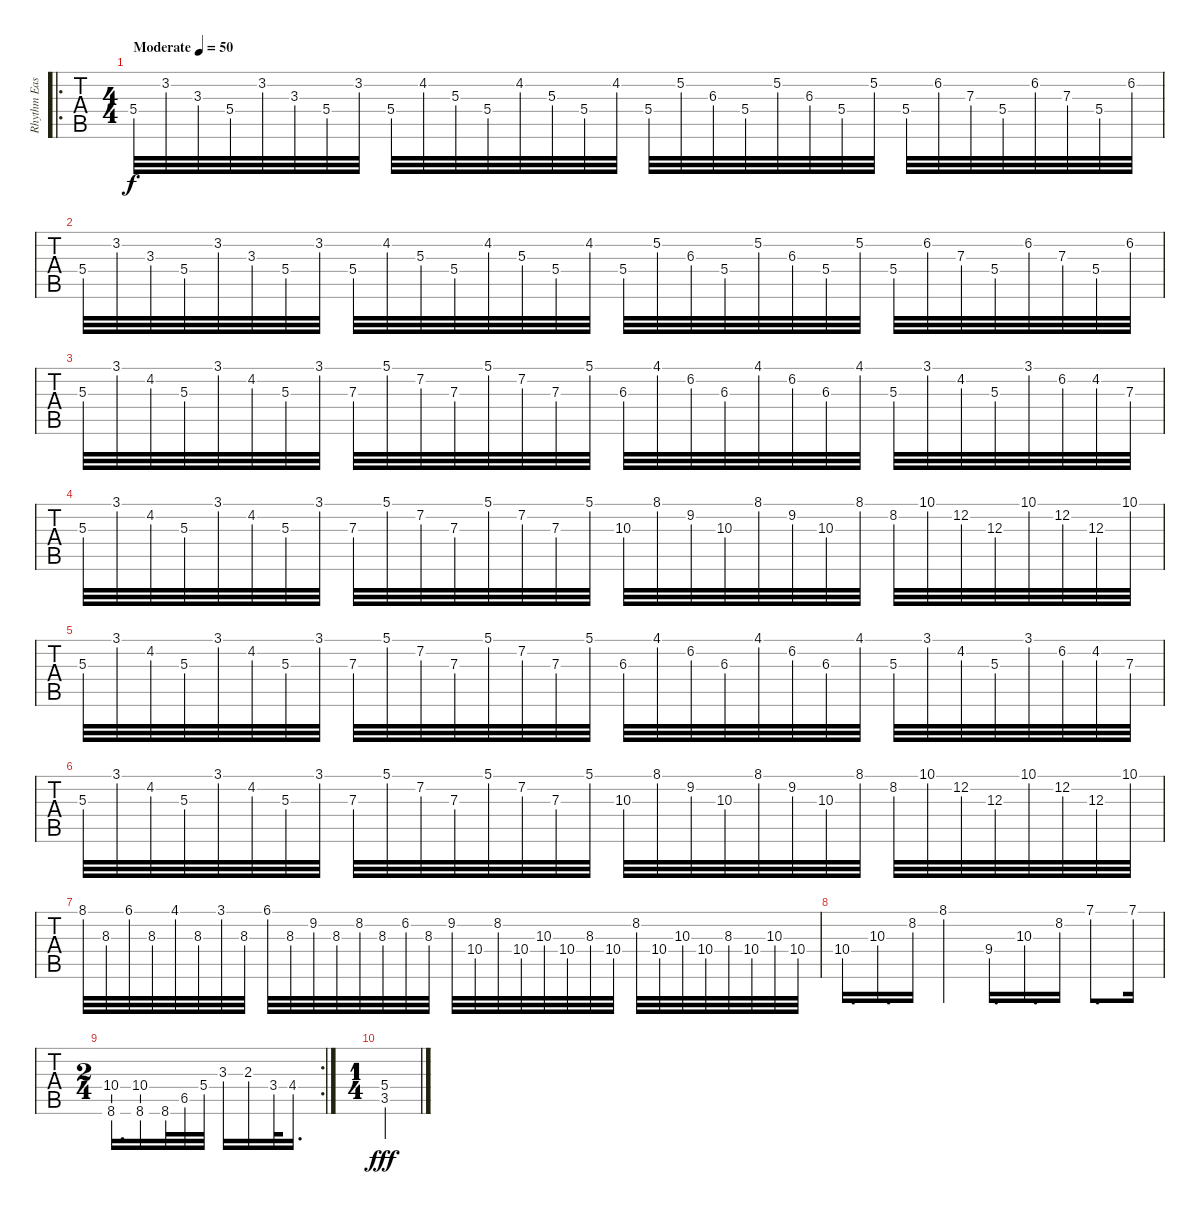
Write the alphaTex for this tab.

\track ("Rhythm Easy" "Rhythm Eas") {instrument acousticguitarsteel}
\staff {tabs}
\tuning (E4 B3 G3 D3 A2 E2) {hide}
\ro
\ts (4 4)
\tempo (50 "Moderate")
\clef g2
\ks aminor
5.4.32{dy f instrument acousticguitarsteel} 3.2.32 3.3.32 5.4.32 3.2.32 3.3.32 5.4.32 3.2.32 5.4.32 4.2.32 5.3.32 5.4.32 4.2.32 5.3.32 5.4.32 4.2.32 5.4.32 5.2.32 6.3.32 5.4.32 5.2.32 6.3.32 5.4.32 5.2.32 5.4.32 6.2.32 7.3.32 5.4.32 6.2.32 7.3.32 5.4.32 6.2.32 |
\ks cminor
5.4.32 3.2.32 3.3.32 5.4.32 3.2.32 3.3.32 5.4.32 3.2.32 5.4.32 4.2.32 5.3.32 5.4.32 4.2.32 5.3.32 5.4.32 4.2.32 5.4.32 5.2.32 6.3.32 5.4.32 5.2.32 6.3.32 5.4.32 5.2.32 5.4.32 6.2.32 7.3.32 5.4.32 6.2.32 7.3.32 5.4.32 6.2.32 |
\ks aminor
5.3.32 3.1.32 4.2.32 5.3.32 3.1.32 4.2.32 5.3.32 3.1.32 7.3.32 5.1.32 7.2.32 7.3.32 5.1.32 7.2.32 7.3.32 5.1.32 6.3.32 4.1.32 6.2.32 6.3.32 4.1.32 6.2.32 6.3.32 4.1.32 5.3.32 3.1.32 4.2.32 5.3.32 3.1.32 6.2.32 4.2.32 7.3.32 |
\ks cminor
5.3.32 3.1.32 4.2.32 5.3.32 3.1.32 4.2.32 5.3.32 3.1.32 7.3.32 5.1.32 7.2.32 7.3.32 5.1.32 7.2.32 7.3.32 5.1.32 10.3.32 8.1.32 9.2.32 10.3.32 8.1.32 9.2.32 10.3.32 8.1.32 8.2.32 10.1.32 12.2.32 12.3.32 10.1.32 12.2.32 12.3.32 10.1.32 |
\ks aminor
5.3.32 3.1.32 4.2.32 5.3.32 3.1.32 4.2.32 5.3.32 3.1.32 7.3.32 5.1.32 7.2.32 7.3.32 5.1.32 7.2.32 7.3.32 5.1.32 6.3.32 4.1.32 6.2.32 6.3.32 4.1.32 6.2.32 6.3.32 4.1.32 5.3.32 3.1.32 4.2.32 5.3.32 3.1.32 6.2.32 4.2.32 7.3.32 |
\ks cminor
5.3.32 3.1.32 4.2.32 5.3.32 3.1.32 4.2.32 5.3.32 3.1.32 7.3.32 5.1.32 7.2.32 7.3.32 5.1.32 7.2.32 7.3.32 5.1.32 10.3.32 8.1.32 9.2.32 10.3.32 8.1.32 9.2.32 10.3.32 8.1.32 8.2.32 10.1.32 12.2.32 12.3.32 10.1.32 12.2.32 12.3.32 10.1.32 |
\ks aminor
8.1.32 8.3.32 6.1.32 8.3.32 4.1.32 8.3.32 3.1.32 8.3.32 6.1.32 8.3.32 9.2.32 8.3.32 8.2.32 8.3.32 6.2.32 8.3.32 9.2.32 10.4.32 8.2.32 10.4.32 10.3.32 10.4.32 8.3.32 10.4.32 8.2.32 10.4.32 10.3.32 10.4.32 8.3.32 10.4.32 10.3.32 10.4.32 |
\ks cminor
10.4.16{d} 10.3.16{d} 8.2.16 8.1.4 9.4.16{d} 10.3.16{d} 8.2.16 7.1.8{d} 7.1.16 |
\rc 2
\ts (2 4)
(10.4 8.6).16{d} (10.4 8.6).16 8.6.32 6.5.32 5.4.32 3.3.16 2.3.16 3.4.32 4.4.16{d} |
\ts (1 4)
(5.4 3.5).4{dy fff}
